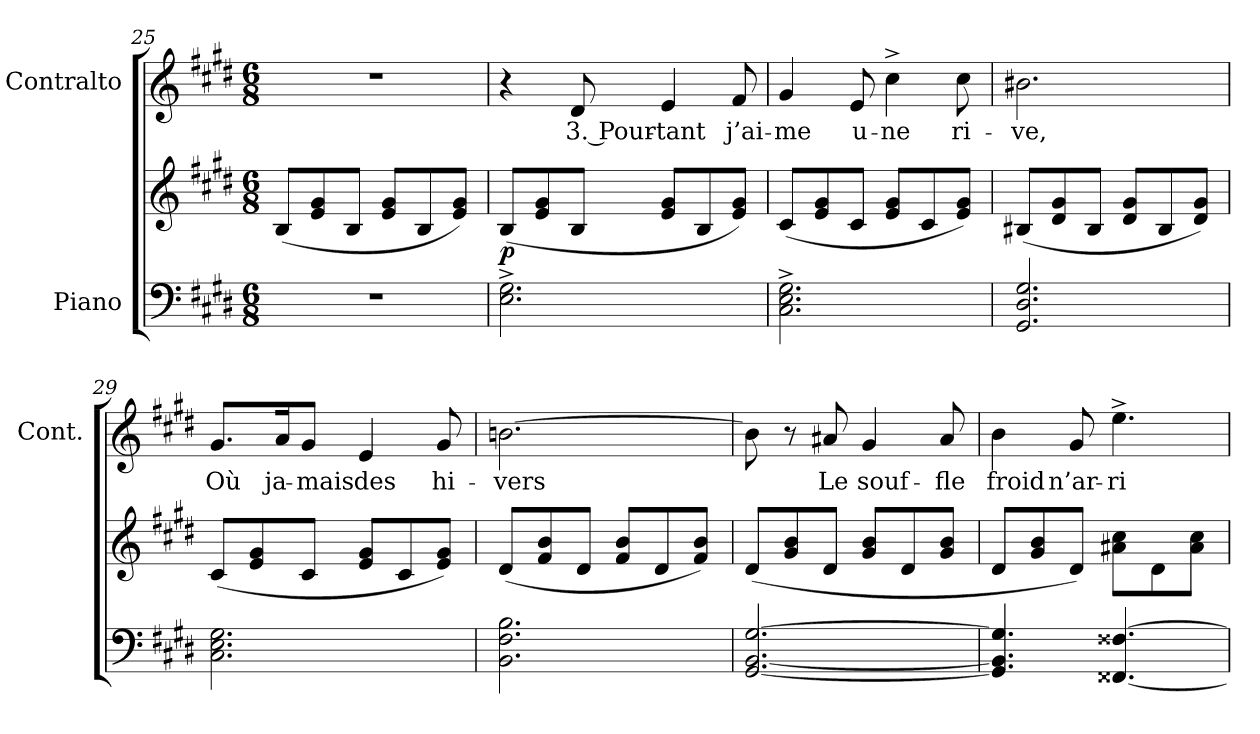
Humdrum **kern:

**kern	**kern	**dynam	**kern	**text
*part2	*part2	*part2	*part1	*part1
*staff3	*staff2	*staff2/3	*staff1	*staff1
*I"Piano	*	*	*I"Contralto	*
*	*	*	*I'Cont.	*
*clefF4	*clefG2	*	*clefG2	*
*k[f#c#g#d#]	*k[f#c#g#d#]	*	*k[f#c#g#d#]	*
*E:	*E:	*	*E:	*
*M6/8	*M6/8	*	*M6/8	*
=25	=25	=25	=25	=25
!LO:N:vis=1	!	!	!LO:N:vis=1	!
2.r	(8Bi/L	.	2.r	.
.	8ei/ 8g#i/	.	.	.
.	8Bi/J	.	.	.
.	8ei/ 8g#i/L	.	.	.
.	8Bi/	.	.	.
.	8ei/ 8g#i/J)	.	.	.
!!LO:LB:g=z
=26	=26	=26	=26	=26
2.Ei\^ 2.G#i^	(8Bi/L	p	4r	.
.	8ei/ 8g#i/	.	.	.
!	!	!	!	!LO:LY:b:color=#000000
.	8Bi/J	.	8d#i/	3. Pour-
!	!	!	!	!LO:LY:b:color=#000000
.	8ei/ 8g#i/L	.	4ei/	-tant
.	8Bi/	.	.	.
!	!	!	!	!LO:LY:b:color=#000000
.	8ei/ 8g#i/J)	.	8f#i/	j’ai-
=27	=27	=27	=27	=27
!	!	!	!	!LO:LY:b:color=#000000
2.C#i\^ 2.Ei^ 2.G#i^	(8c#i/L	.	4g#i/	-me
.	8ei/ 8g#i/	.	.	.
!	!	!	!	!LO:LY:b:color=#000000
.	8c#i/J	.	8ei/	u-
!	!	!	!	!LO:LY:b:color=#000000
.	8ei/ 8g#i/L	.	4cc#^i\	-ne
.	8c#i/	.	.	.
!	!	!	!	!LO:LY:b:color=#000000
.	8ei/ 8g#i/J)	.	8cc#i\	ri-
=28	=28	=28	=28	=28
!	!	!	!	!LO:LY:b:color=#000000
2.GG#i/ 2.D#i 2.G#i	(8B#Xi/L	.	2.b#Xi\	-ve,
.	8d#i/ 8g#i/	.	.	.
.	8B#i/J	.	.	.
.	8d#i/ 8g#i/L	.	.	.
.	8B#i/	.	.	.
.	8d#i/ 8g#i/J)	.	.	.
=29	=29	=29	=29	=29
!	!	!	!	!LO:LY:b:color=#000000
2.C#i\ 2.Ei 2.G#i	(8c#i/L	.	8.g#i/L	Où
.	8ei/ 8g#i/	.	.	.
!	!	!	!	!LO:LY:b:color=#000000
.	.	.	16ai/K	ja-
!	!	!	!	!LO:LY:b:color=#000000
.	8c#i/J	.	8g#i/J	-mais
!	!	!	!	!LO:LY:b:color=#000000
.	8ei/ 8g#i/L	.	4ei/	des
.	8c#i/	.	.	.
!	!	!	!	!LO:LY:b:color=#000000
.	8ei/ 8g#i/J)	.	8g#i/	hi-
!!LO:LB:g=z
=30	=30	=30	=30	=30
!	!	!	!	!LO:LY:b:color=#000000
2.BBi\ 2.F#i 2.Bi	(8d#i/L	.	[>2.bni\	-vers
.	8f#i/ 8bi/	.	.	.
.	8d#i/J	.	.	.
.	8f#i/ 8bi/L	.	.	.
.	8d#i/	.	.	.
.	8f#i/ 8bi/J)	.	.	.
=31	=31	=31	=31	=31
[<2.GG#i/ [<2.BBi [>2.G#i	(8d#i/L	.	8bi\]	.
.	8g#i/ 8bi/	.	8r	.
!	!	!	!	!LO:LY:b:color=#000000
.	8d#i/J	.	8a#Xi/	Le
!	!	!	!	!LO:LY:b:color=#000000
.	8g#i/ 8bi/L	.	4g#i/	souf-
.	8d#i/	.	.	.
!	!	!	!	!LO:LY:b:color=#000000
.	8g#i/ 8bi/J	.	8a#i/	-ﬂe
=32	=32	=32	=32	=32
!	!	!	!	!LO:LY:b:color=#000000
4.GG#i/] 4.BBi] 4.G#i]	8d#i/L	.	4bi\	froid
.	8g#i/ 8bi/	.	.	.
!	!	!	!	!LO:LY:b:color=#000000
.	8d#i/J)	.	8g#i/	n’ar-
!	!	!	!	!LO:LY:b:color=#000000
[<4.FF##Xi/ [>4.F##Xi	8a#Xi\ 8cc#i\L	.	4.ee^i\	-ri-
.	8d#i\	.	.	.
.	8a#i\ 8cc#i\J	.	.	.
=	=	=	=	=
*-	*-	*-	*-	*-
